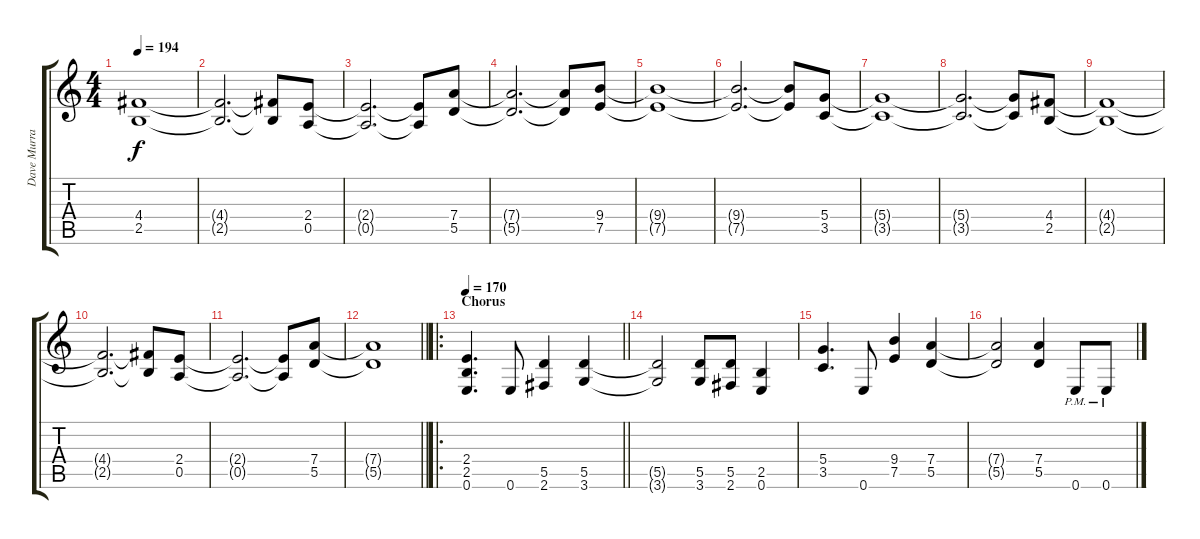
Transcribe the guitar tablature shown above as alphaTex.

\track ("Dave Murray" "Dave Murra") {instrument distortionguitar}
\staff {score tabs}
\tuning (E4 B3 G3 D3 A2 E2) {hide}
\ts (4 4)
\tempo 194
\clef g2
\ks c
(4.4{t} 2.5{t}).1{dy f} |
(4.4{t} 2.5{t}).2{d} (4.4{t} 2.5{t}).8 (2.4 0.5).8 |
(2.4{t} 0.5{t}).2{d} (2.4{t} 0.5{t}).8 (7.4 5.5).8 |
(7.4{t} 5.5{t}).2{d} (7.4{t} 5.5{t}).8 (9.4 7.5).8 |
(9.4{t} 7.5{t}).1 |
(9.4{t} 7.5{t}).2{d} (9.4{t} 7.5{t}).8 (5.4 3.5).8 |
(5.4{t} 3.5{t}).1 |
(5.4{t} 3.5{t}).2{d} (5.4{t} 3.5{t}).8 (4.4 2.5).8 |
(4.4{t} 2.5{t}).1 |
(4.4{t} 2.5{t}).2{d} (4.4{t} 2.5{t}).8 (2.4 0.5).8 |
(2.4{t} 0.5{t}).2{d} (2.4{t} 0.5{t}).8 (7.4 5.5).8 |
\barLineRight lightlight
(7.4{t} 5.5{t}).1 |
\ro
\section ("" "Chorus")
\tempo 170
\barLineRight lightlight
(2.4 2.5 0.6).4{d volume 11} 0.6.8 (5.5 2.6).4 (5.5 3.6).4 |
(5.5{t} 3.6{t}).2 (5.5 3.6).8 (5.5 2.6).8 (2.5 0.6).4 |
(5.4 3.5).4{d} 0.6.8 (9.4 7.5).4 (7.4 5.5).4 |
(7.4{t} 5.5{t}).2 (7.4 5.5).4 0.6{pm}.8 0.6{pm}.8
